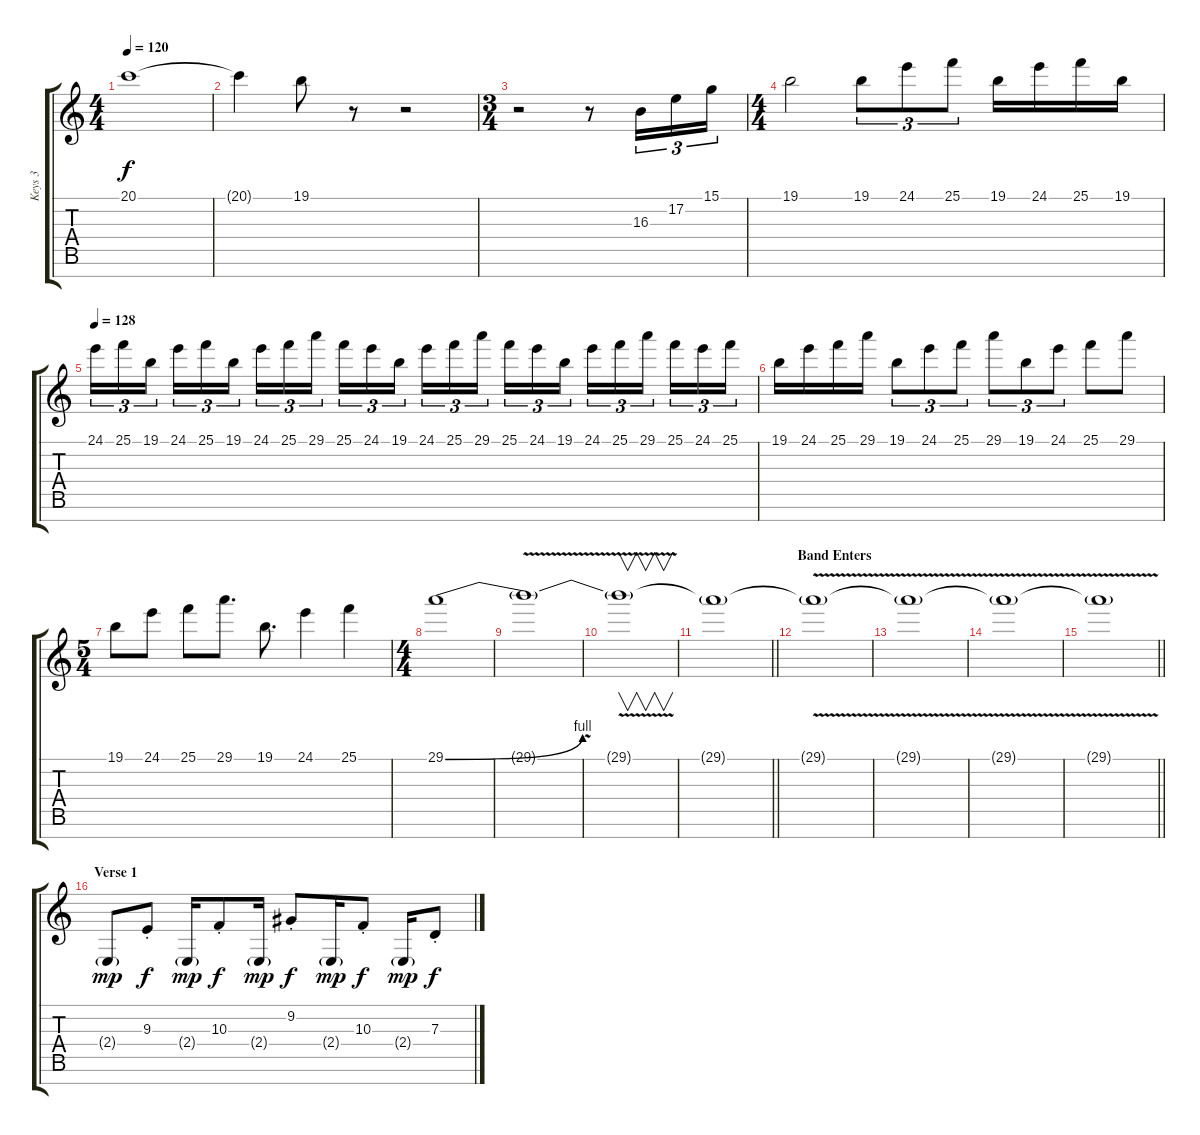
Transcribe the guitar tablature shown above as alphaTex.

\track ("Keys 3" "Keys 3") {instrument stringensemble2}
\staff {score tabs}
\tuning (E4 B3 G3 D3 A2 E2 B1) {hide}
\ts (4 4)
\tempo 120
\clef g2
\ks c
20.1{t}.1{dy f} |
20.1{t}.4 19.1.8 r.8 r.2 |
\ts (3 4)
r.2 r.8 16.3.16{tu (3 2)} 17.2.16{tu (3 2)} 15.1.16{tu (3 2)} |
\ts (4 4)
19.1.2 19.1.8{tu (3 2)} 24.1.8{tu (3 2)} 25.1.8{tu (3 2)} 19.1.16 24.1.16 25.1.16 19.1.16 |
\tempo 128
24.1.16{tu (3 2)} 25.1.16{tu (3 2)} 19.1.16{tu (3 2) beam splitsecondary} 24.1.16{tu (3 2)} 25.1.16{tu (3 2)} 19.1.16{tu (3 2)} 24.1.16{tu (3 2)} 25.1.16{tu (3 2)} 29.1.16{tu (3 2) beam splitsecondary} 25.1.16{tu (3 2)} 24.1.16{tu (3 2)} 19.1.16{tu (3 2)} 24.1.16{tu (3 2)} 25.1.16{tu (3 2)} 29.1.16{tu (3 2) beam splitsecondary} 25.1.16{tu (3 2)} 24.1.16{tu (3 2)} 19.1.16{tu (3 2)} 24.1.16{tu (3 2)} 25.1.16{tu (3 2)} 29.1.16{tu (3 2) beam splitsecondary} 25.1.16{tu (3 2)} 24.1.16{tu (3 2)} 25.1.16{tu (3 2)} |
19.1.16 24.1.16 25.1.16 29.1.16 19.1.8{tu (3 2)} 24.1.8{tu (3 2)} 25.1.8{tu (3 2)} 29.1.8{tu (3 2)} 19.1.8{tu (3 2)} 24.1.8{tu (3 2)} 25.1.8 29.1.8 |
\ts (5 4)
19.1.8 24.1.8 25.1.8 29.1.8{d} 19.1.8{d} 24.1.4 25.1.4 |
\ts (4 4)
29.1{be (bend 0 0 60 4)}.1 |
29.1{v t}.1 |
29.1{t}.1{v} |
\barLineRight lightlight
29.1{t}.1 |
\section ("" "Band Enters")
29.1{v t}.1{volume 0} |
29.1{v t}.1 |
29.1{v t}.1 |
\barLineRight lightlight
29.1{v t}.1 |
\section ("" "Verse 1")
2.4{g}.8{dy mp volume 10 instrument stringensemble1} 9.3{st}.8{dy f} 2.4{g}.16{dy mp} 10.3{st}.8{dy f} 2.4{g}.16{dy mp} 9.2{st}.8{dy f} 2.4{g}.16{dy mp} 10.3{st}.8{dy f} 2.4{g}.16{dy mp} 7.3{st}.8{dy f}
